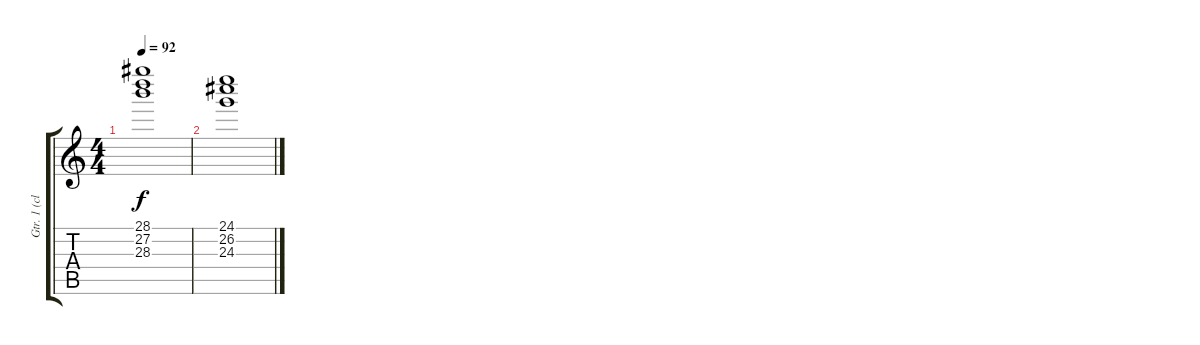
\track ("Gtr. 1 (clean)" "Gtr. 1 (cl") {instrument electricguitarclean}
\staff {score tabs}
\tuning (E4 B3 G3 D3 A2 E2) {hide}
\ts (4 4)
\tempo 92
\clef g2
\ks c
(28.1 27.2 28.3).1{dy f} |
(24.1 26.2 24.3).1
